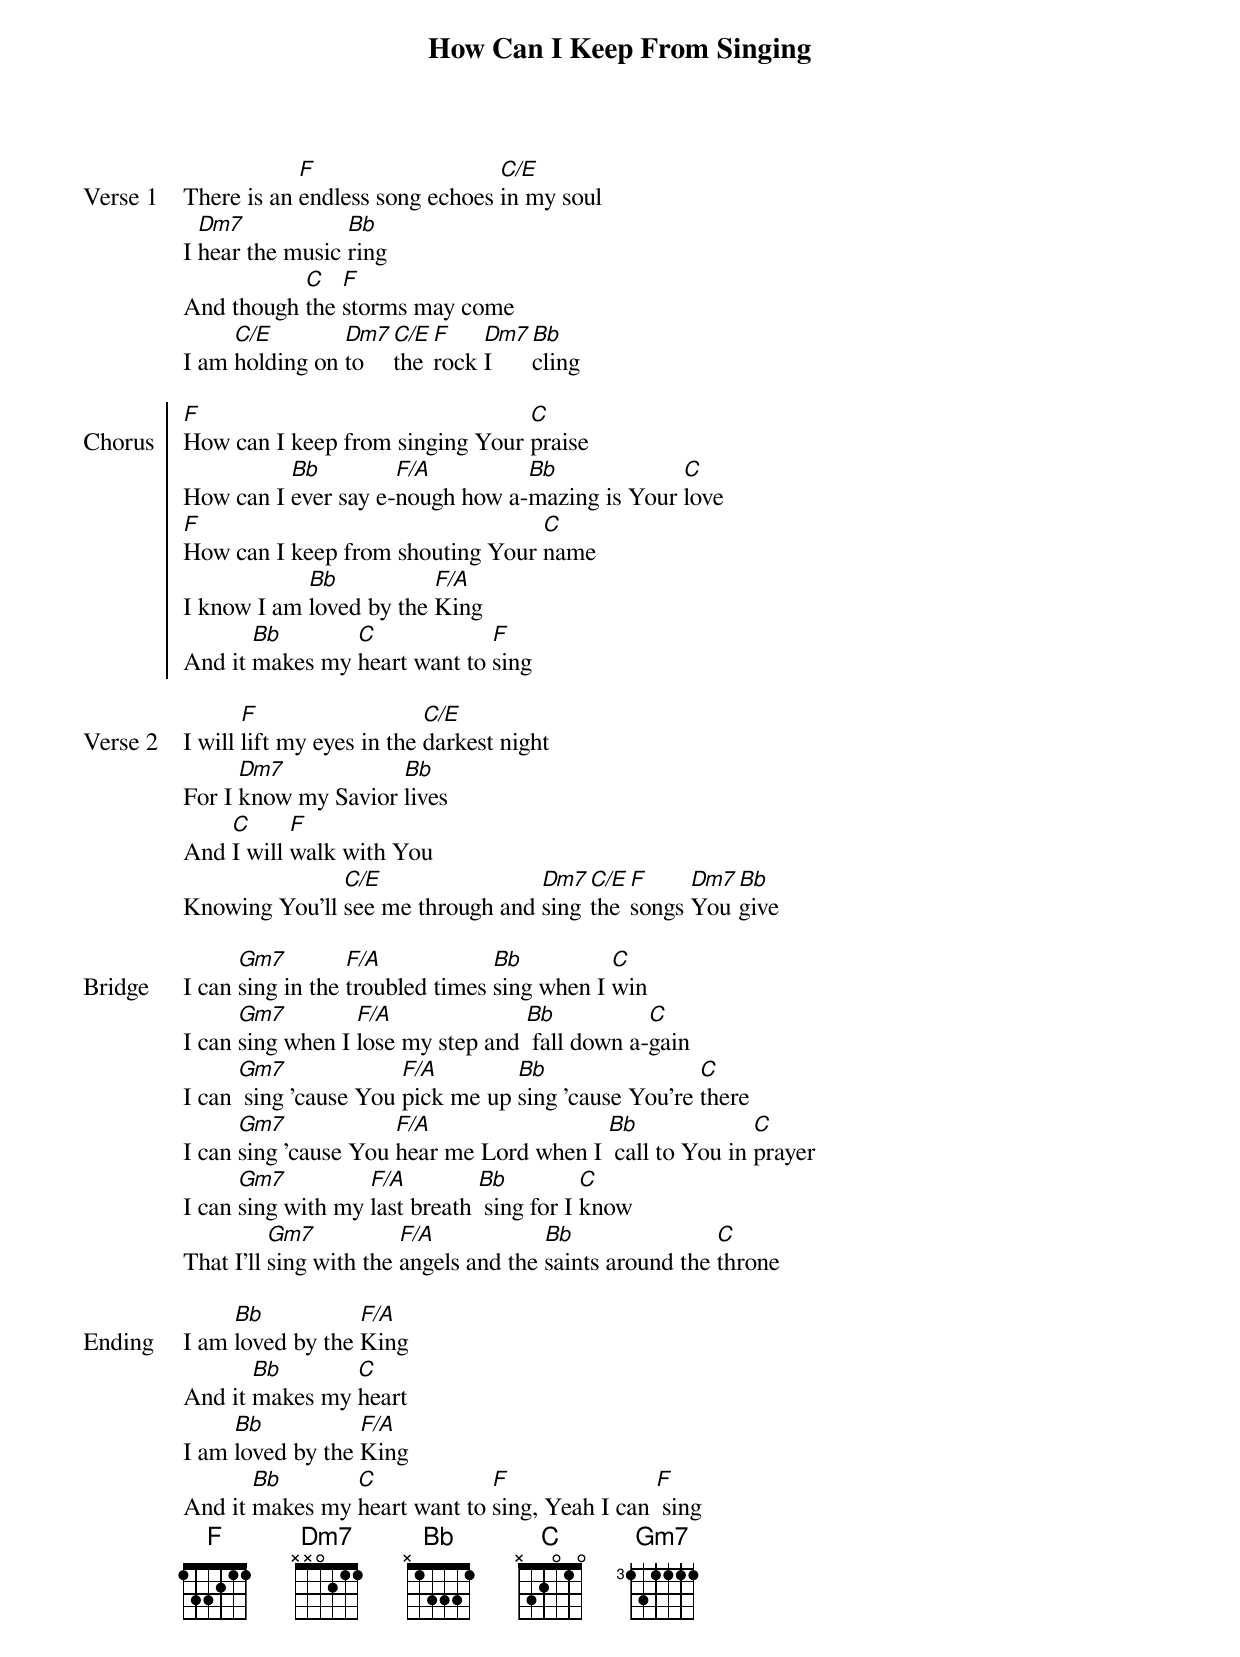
{title: How Can I Keep From Singing}
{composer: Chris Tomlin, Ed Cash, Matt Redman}
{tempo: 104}
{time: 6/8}
{transpose: }
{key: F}

{start_of_verse: Verse 1}
There is an [F]endless song echoes [C/E]in my soul
I [Dm7]hear the music [Bb]ring
And though [C]the [F]storms may come
I am [C/E]holding on [Dm7]to [C/E]the [F]rock [Dm7]I [Bb]cling
{end_of_verse: Verse 1}

{soc: Chorus}
[F]How can I keep from singing Your [C]praise
How can I [Bb]ever say e-[F/A]nough how a-[Bb]mazing is Your [C]love
[F]How can I keep from shouting Your [C]name
I know I am [Bb]loved by the [F/A]King
And it [Bb]makes my [C]heart want to [F]sing
{eoc: Chorus}

{start_of_verse: Verse 2}
I will [F]lift my eyes in the [C/E]darkest night
For I [Dm7]know my Savior [Bb]lives
And [C]I will [F]walk with You
Knowing You'll [C/E]see me through and [Dm7]sing [C/E]the [F]songs [Dm7]You [Bb]give
{end_of_verse: Verse 2}

{start_of_verse: Bridge}
I can [Gm7]sing in the [F/A]troubled times [Bb]sing when I [C]win
I can [Gm7]sing when I [F/A]lose my step and [Bb] fall down a-[C]gain
I can [Gm7] sing 'cause You [F/A]pick me up [Bb]sing 'cause You're [C]there
I can [Gm7]sing 'cause You [F/A]hear me Lord when I [Bb] call to You in [C]prayer
I can [Gm7]sing with my [F/A]last breath [Bb] sing for I [C]know
That I'll [Gm7]sing with the [F/A]angels and the [Bb]saints around the [C]throne
{end_of_verse: Bridge}

{start_of_verse: Ending}
I am [Bb]loved by the [F/A]King
And it [Bb]makes my [C]heart
I am [Bb]loved by the [F/A]King
And it [Bb]makes my [C]heart want to [F]sing, Yeah I can [F] sing
{end_of_verse: Ending}
